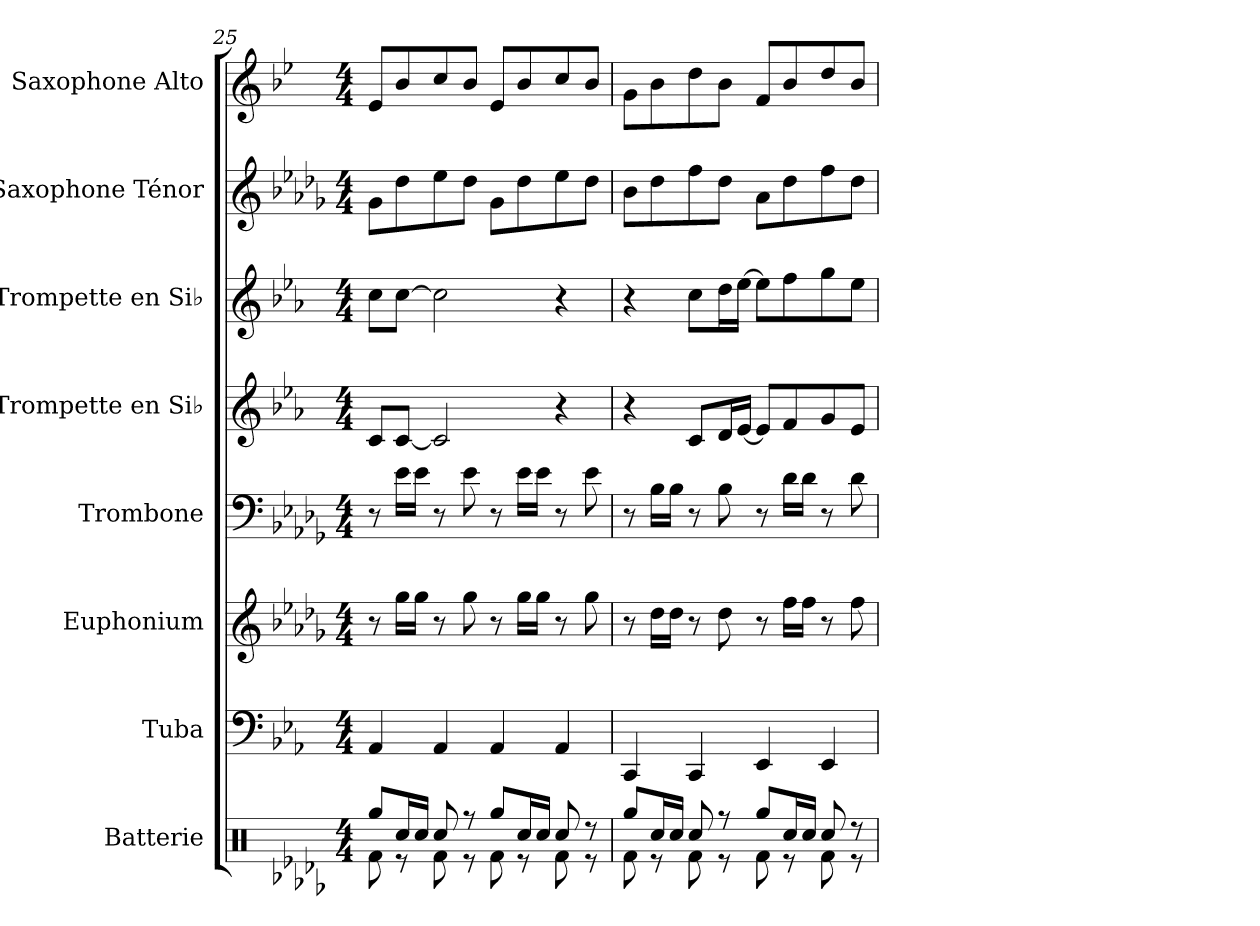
**kern	**kern	**kern	**kern	**kern	**kern	**kern	**kern
*part8	*part7	*part6	*part5	*part4	*part3	*part2	*part1
*staff8	*staff7	*staff6	*staff5	*staff4	*staff3	*staff2	*staff1
*I"Batterie	*I"Tuba	*I"Euphonium	*I"Trombone	*I"Trompette en Si♭	*I"Trompette en Si♭	*I"Saxophone Ténor	*I"Saxophone Alto
*I'Bat.	*I'Tba.	*I'Euph.	*I'Tbn.	*I'Tromp. Si♭	*I'Tromp. Si♭	*I'Sax. T.	*I'Sax. A.
*clefX	*clefF4	*clefG2	*clefF4	*clefG2	*clefG2	*clefG2	*clefG2
*	*ITrd1c2	*ITrd8c14	*	*ITrd1c2	*ITrd1c2	*ITrd8c14	*ITrd5c9
*k[b-e-a-d-g-]	*k[b-e-a-d-g-]	*k[b-e-a-d-g-]	*k[b-e-a-d-g-]	*k[b-e-a-d-g-]	*k[b-e-a-d-g-]	*k[b-e-a-d-g-]	*k[b-e-a-d-g-]
*M4/4	*M4/4	*M4/4	*M4/4	*M4/4	*M4/4	*M4/4	*M4/4
=25	=25	=25	=25	=25	=25	=25	=25
*^	*	*	*	*	*	*	*
8Rgg/L	8Rf\	4GG-/	8r	8r	8B-/L	8b-\L	8G-\L	8G-/L
16Rcc/L	8r	.	16g-\LL	16e-\LL	[8B-/J	[8b-\J	8d-\	8d-/
16Rcc/JJ	.	.	16g-\JJ	16e-\JJ	.	.	.	.
8Rcc/	8Rf\	4GG-/	8r	8r	2B-/]	2b-\]	8e-\	8e-/
8r	8r	.	8g-\	8e-\	.	.	8d-\J	8d-/J
8Rgg/L	8Rf\	4GG-/	8r	8r	.	.	8G-\L	8G-/L
16Rcc/L	8r	.	16g-\LL	16e-\LL	.	.	8d-\	8d-/
16Rcc/JJ	.	.	16g-\JJ	16e-\JJ	.	.	.	.
8Rcc/	8Rf\	4GG-/	8r	8r	4r	4r	8e-\	8e-/
8r	8r	.	8g-\	8e-\	.	.	8d-\J	8d-/J
!!LO:PB:g=z
=26	=26	=26	=26	=26	=26	=26	=26	=26
8Rgg/L	8Rf\	4BBB-/	8r	8r	4r	4r	8B-\L	8B-\L
16Rcc/L	8r	.	16d-\LL	16B-\LL	.	.	8d-\	8d-\
16Rcc/JJ	.	.	16d-\JJ	16B-\JJ	.	.	.	.
8Rcc/	8Rf\	4BBB-/	8r	8r	8B-/L	8b-\L	8f\	8f\
8r	8r	.	8d-\	8B-\	16c/L	16cc\L	8d-\J	8d-\J
.	.	.	.	.	[16d-/JJ	[16dd-\JJ	.	.
8Rgg/L	8Rf\	4DD-/	8r	8r	8d-/L]	8dd-\L]	8A-\L	8A-/L
16Rcc/L	8r	.	16f\LL	16d-\LL	8e-/	8ee-\	8d-\	8d-/
16Rcc/JJ	.	.	16f\JJ	16d-\JJ	.	.	.	.
8Rcc/	8Rf\	4DD-/	8r	8r	8f/	8ff\	8f\	8f/
8r	8r	.	8f\	8d-\	8d-/J	8dd-\J	8d-\J	8d-/J
*v	*v	*	*	*	*	*	*	*
=	=	=	=	=	=	=	=
*-	*-	*-	*-	*-	*-	*-	*-
